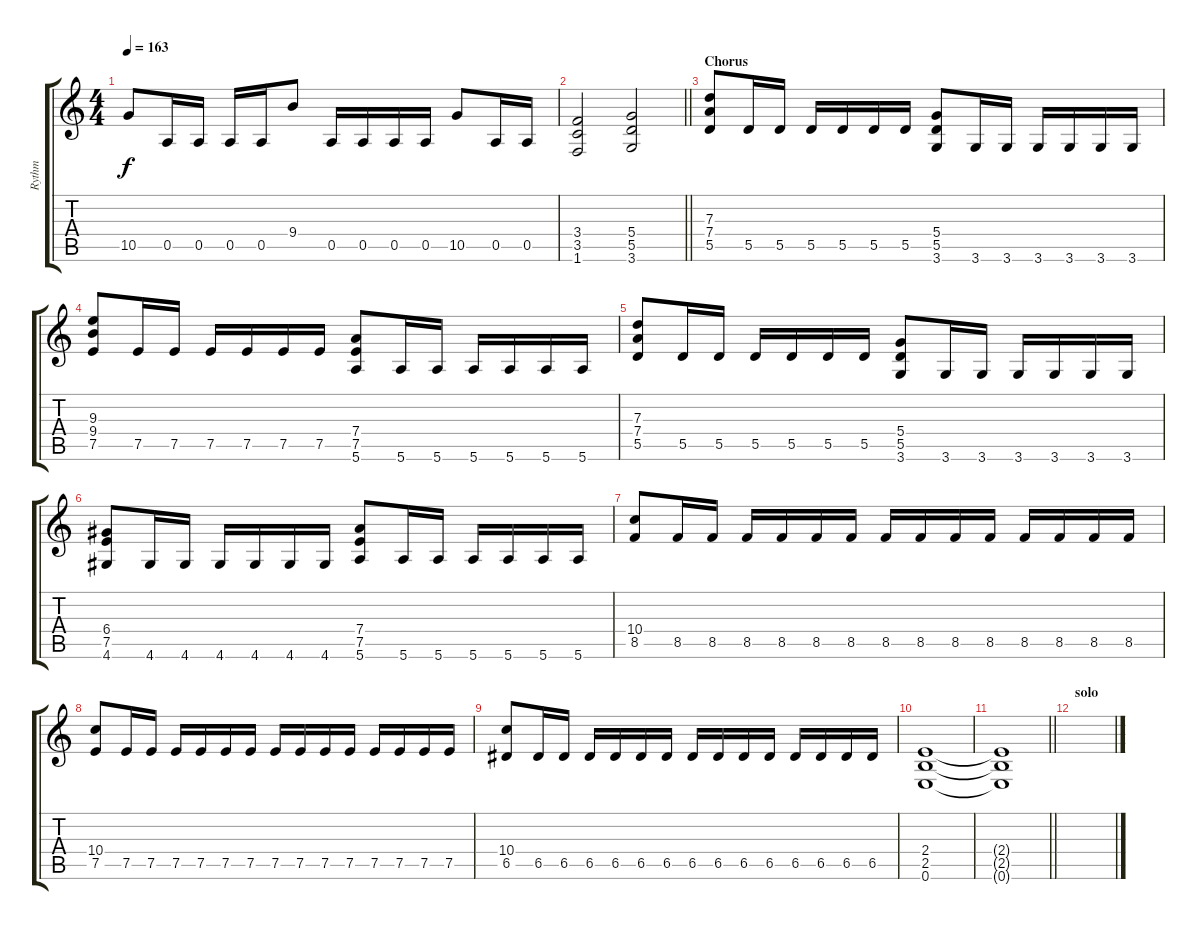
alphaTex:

\track ("Rythm" "Rythm") {instrument distortionguitar}
\staff {score tabs}
\tuning (E4 B3 G3 D3 A2 E2) {hide}
\ts (4 4)
\tempo 163
\clef g2
\ks c
10.5.8{dy f} 0.5.16 0.5.16 0.5.16 0.5.16 9.4.8 0.5.16 0.5.16 0.5.16 0.5.16 10.5.8 0.5.16 0.5.16 |
\barLineRight lightlight
(3.4 3.5 1.6).2 (5.4 5.5 3.6).2 |
\section ("" "Chorus")
(7.3 7.4 5.5).8 5.5.16 5.5.16 5.5.16 5.5.16 5.5.16 5.5.16 (5.4 5.5 3.6).8 3.6.16 3.6.16 3.6.16 3.6.16 3.6.16 3.6.16 |
(9.3 9.4 7.5).8 7.5.16 7.5.16 7.5.16 7.5.16 7.5.16 7.5.16 (7.4 7.5 5.6).8 5.6.16 5.6.16 5.6.16 5.6.16 5.6.16 5.6.16 |
(7.3 7.4 5.5).8 5.5.16 5.5.16 5.5.16 5.5.16 5.5.16 5.5.16 (5.4 5.5 3.6).8 3.6.16 3.6.16 3.6.16 3.6.16 3.6.16 3.6.16 |
(6.4 7.5 4.6).8 4.6.16 4.6.16 4.6.16 4.6.16 4.6.16 4.6.16 (7.4 7.5 5.6).8 5.6.16 5.6.16 5.6.16 5.6.16 5.6.16 5.6.16 |
(10.4 8.5).8 8.5.16 8.5.16 8.5.16 8.5.16 8.5.16 8.5.16 8.5.16 8.5.16 8.5.16 8.5.16 8.5.16 8.5.16 8.5.16 8.5.16 |
(10.4 7.5).8 7.5.16 7.5.16 7.5.16 7.5.16 7.5.16 7.5.16 7.5.16 7.5.16 7.5.16 7.5.16 7.5.16 7.5.16 7.5.16 7.5.16 |
(10.4 6.5).8 6.5.16 6.5.16 6.5.16 6.5.16 6.5.16 6.5.16 6.5.16 6.5.16 6.5.16 6.5.16 6.5.16 6.5.16 6.5.16 6.5.16 |
(2.4 2.5 0.6).1 |
\barLineRight lightlight
(2.4{t} 2.5{t} 0.6{t}).1 |
\section ("" "solo")
